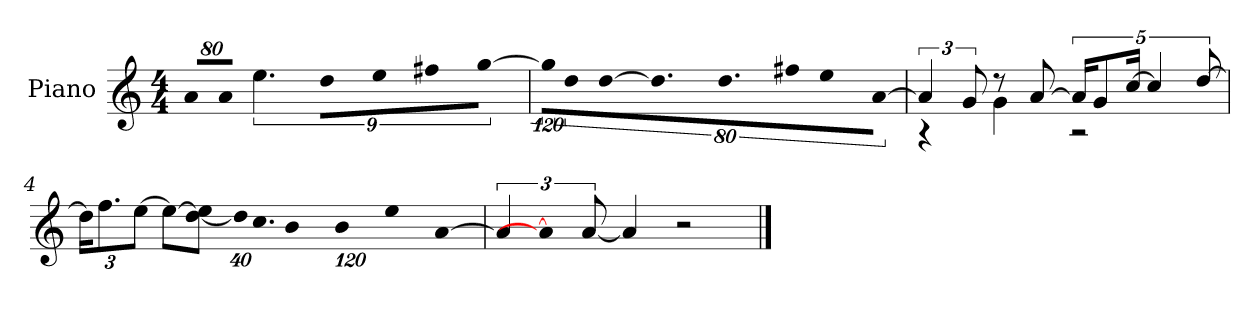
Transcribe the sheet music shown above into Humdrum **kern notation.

**kern
*part1
*staff1
*I"Piano
*I'P-no
*clefG2
*k[]
*M4/4
*MM90
=1
!LO:N:vis=8
640%71a/L
!LO:N:vis=8
640%71a/J
9%2.ee\
!LO:N:vis=8
640%71dd\L
!LO:N:vis=8
640%71ee\
!LO:N:vis=8
640%71ff#X\
!LO:N:vis=8
[640%71gg\J
=2
!LO:N:vis=16
1920%107gg\KL]
!LO:N:vis=8
640%71dd\
!LO:N:vis=16
[1920%107dd\K
9.dd\]
9.dd\
!LO:N:vis=8
640%71ff#X\J
!LO:N:vis=4
1920%427ee\
!LO:N:vis=8
[640%71a/
=3
*^
6a/]	4r
12g/	.
8r	4g\
[8a/	.
20a/KL]	2r
10g/	.
[20cc/Jk	.
5cc/]	.
[10dd/	.
*v	*v
!!LO:LB:g=z
=4
*Xbrackettup
24dd\KL]
12.ff\
[12ee\J
8ee\L_
[8dd\ 8ee\]J
!LO:N:vis=32
640%23dd\KLL]
!LO:N:vis=16.
960%103cc\J
!LO:N:vis=8
960%137b\
!LO:N:vis=16
1920%137b\L
!LO:N:vis=32
640%23ee\K
[384%41a\J
=5
*brackettup
6a/]
1920a\_
[12a/
4a/]
2r
==
*-
